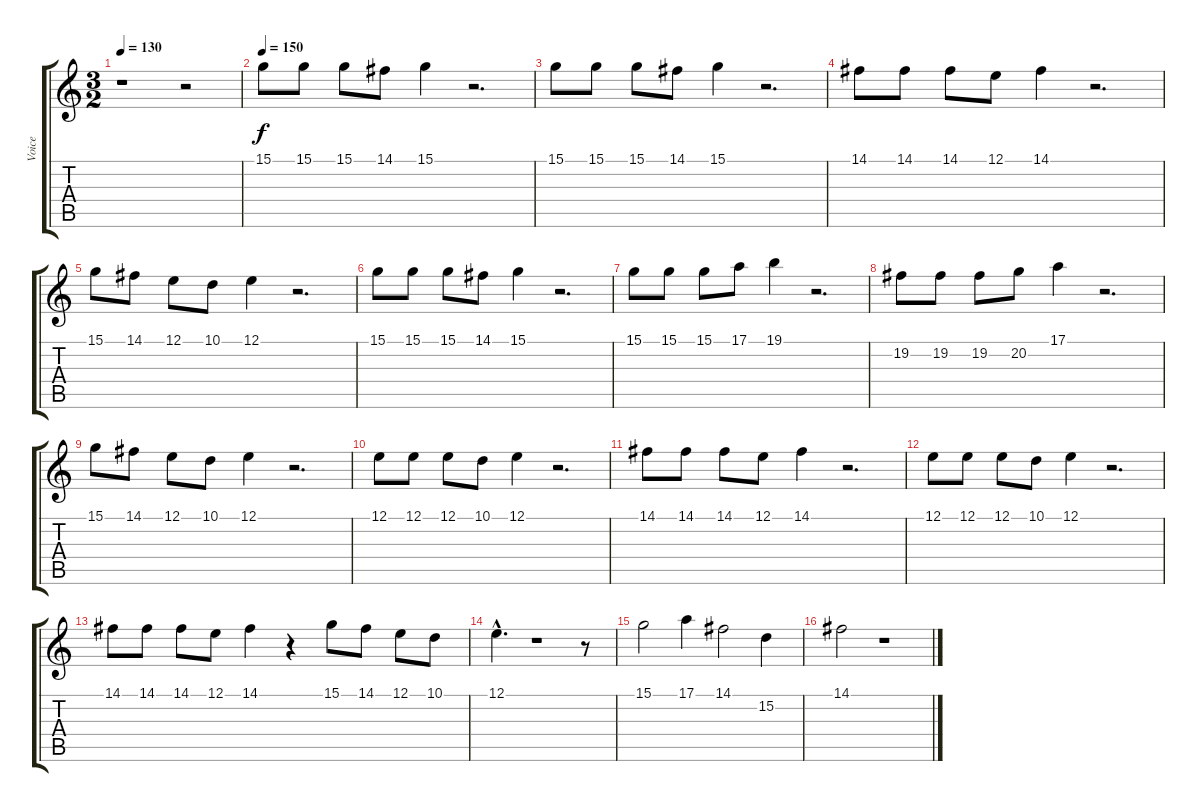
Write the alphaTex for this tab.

\track ("Voice" "Voice") {instrument synthvoice}
\staff {score tabs}
\tuning (E4 B3 G3 D3 A2 E2) {hide}
\ts (3 2)
\tempo 130
\clef g2
\ks c
r.1{dy f} r.2 |
\tempo 150
15.1.8 15.1.8 15.1.8 14.1.8 15.1.4 r.2{d} |
15.1.8 15.1.8 15.1.8 14.1.8 15.1.4 r.2{d} |
14.1.8 14.1.8 14.1.8 12.1.8 14.1.4 r.2{d} |
15.1.8 14.1.8 12.1.8 10.1.8 12.1.4 r.2{d} |
15.1.8 15.1.8 15.1.8 14.1.8 15.1.4 r.2{d} |
15.1.8 15.1.8 15.1.8 17.1.8 19.1.4 r.2{d} |
19.2.8 19.2.8 19.2.8 20.2.8 17.1.4 r.2{d} |
15.1.8 14.1.8 12.1.8 10.1.8 12.1.4 r.2{d} |
12.1.8 12.1.8 12.1.8 10.1.8 12.1.4 r.2{d} |
14.1.8 14.1.8 14.1.8 12.1.8 14.1.4 r.2{d} |
12.1.8 12.1.8 12.1.8 10.1.8 12.1.4 r.2{d} |
14.1.8 14.1.8 14.1.8 12.1.8 14.1.4 r.4 15.1.8 14.1.8 12.1.8 10.1.8 |
12.1{hac}.4{d} r.1 r.8 |
15.1.2 17.1.4 14.1.2 15.2.4 |
14.1.2 r.1
